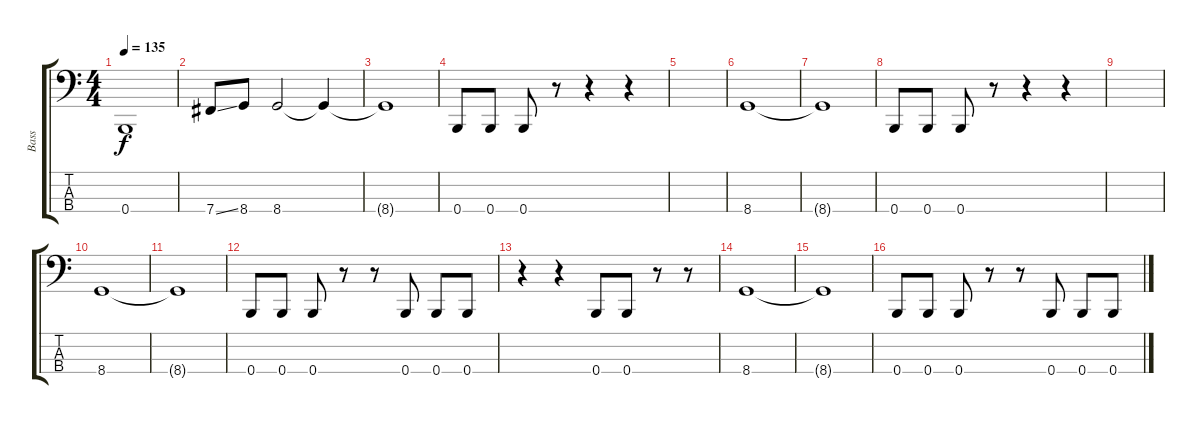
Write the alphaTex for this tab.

\track ("Bass" "Bass") {instrument electricbasspick}
\staff {score tabs}
\tuning (E2 B1 Gb1 B0) {hide}
\ts (4 4)
\tempo 135
\clef f4
\ks c
0.4{t}.1{dy f} |
7.4{ss}.8 8.4.8 8.4.2 8.4{t}.4 |
8.4{t}.1 |
0.4.8 0.4.8 0.4.8 r.8 r.4 r.4 |
|
8.4.1 |
8.4{t}.1 |
0.4.8 0.4.8 0.4.8 r.8 r.4 r.4 |
|
8.4.1 |
8.4{t}.1 |
0.4.8 0.4.8 0.4.8 r.8 r.8 0.4.8 0.4.8 0.4.8 |
r.4 r.4 0.4.8 0.4.8 r.8 r.8 |
8.4.1 |
8.4{t}.1 |
0.4.8 0.4.8 0.4.8 r.8 r.8 0.4.8 0.4.8 0.4.8
